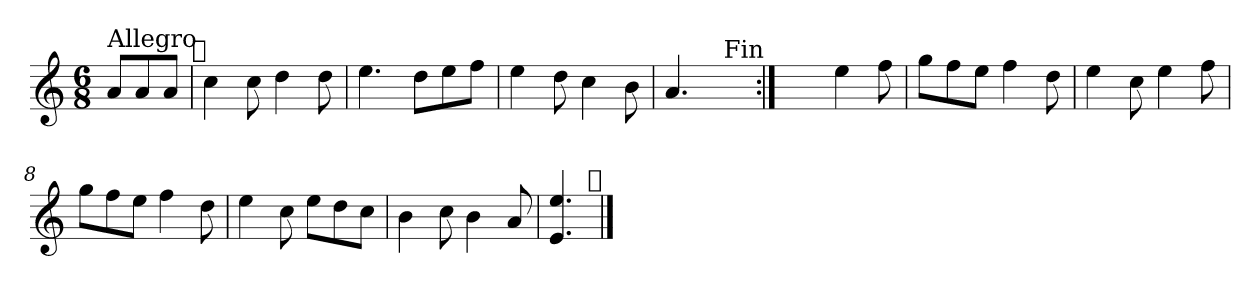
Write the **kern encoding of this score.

**kern
*part1
*staff1
*clefG2
*k[]
*C:
*M6/8
=
!LO:TX:a:t=Allegro
8a/L
8a/
8a/J
!LO:TX:a:t=𝄋
=1
4cc\
8cc\
4dd\
8dd\
=2
4.ee\
8dd\L
8ee\
8ff\J
=3
4ee\
8dd\
4cc\
8b\
=4
4.a/
4ryy
!LO:TX:a:rj:t=Fin
=5:|!
4.ryy
4ee\
8ff\
=6
8gg\L
8ff\
8ee\J
4ff\
8dd\
!!LO:LB:g=z
=7
4ee\
8cc\
4ee\
8ff\
=8
8gg\L
8ff\
8ee\J
4ff\
8dd\
=9
4ee\
8cc\
8ee\L
8dd\
8cc\J
=10
4b\
8cc\
4b\
8a/
=11
4.e/ 4.ee/
!LO:TX:a:t=𝄋
==
*-
